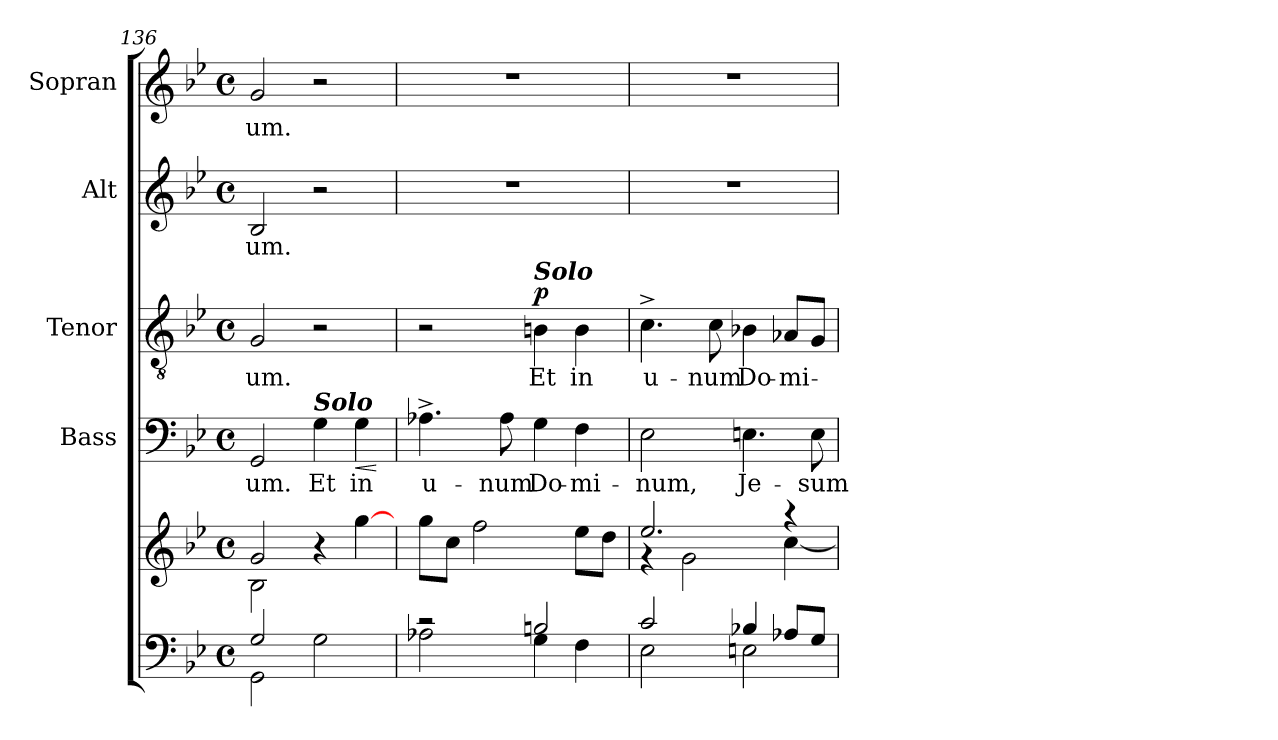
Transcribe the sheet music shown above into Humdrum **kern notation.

**kern	**kern	**kern	**text	**dynam	**kern	**text	**dynam	**kern	**text	**kern	**text
*part5	*part5	*part4	*part4	*part4	*part3	*part3	*part3	*part2	*part2	*part1	*part1
*staff6	*staff5	*staff4	*staff4	*staff4	*staff3	*staff3	*staff3	*staff2	*staff2	*staff1	*staff1
*	*	*I"Bass	*	*	*I"Tenor	*	*	*I"Alt	*	*I"Sopran	*
*	*	*I'B.	*	*	*I'T.	*	*	*I'A.	*	*I'S.	*
*clefF4	*clefG2	*clefF4	*	*	*clefGv2	*	*	*clefG2	*	*clefG2	*
*k[b-e-]	*k[b-e-]	*k[b-e-]	*	*	*k[b-e-]	*	*	*k[b-e-]	*	*k[b-e-]	*
*B-:	*B-:	*B-:	*	*	*B-:	*	*	*B-:	*	*B-:	*
*M4/4	*M4/4	*M4/4	*	*	*M4/4	*	*	*M4/4	*	*M4/4	*
*met(c)	*met(c)	*met(c)	*	*	*met(c)	*	*	*met(c)	*	*met(c)	*
=136	=136	=136	=136	=136	=136	=136	=136	=136	=136	=136	=136
*^	*^	*	*	*	*	*	*	*	*	*	*
!	!	!	!	!	!LO:LY:b	!	!	!LO:LY:b	!	!	!LO:LY:b	!	!LO:LY:b
2G/	2GG\	2g/	2B-\	2GG/	-um.	.	2G/	-um.	.	2B-/	-um.	2g/	-um.
!	!	!	!	!LO:TX:a:Bi:t=Solo	!	!	!	!	!	!	!	!	!
!	!	!	!	!	!LO:LY:b	!	!	!	!	!	!	!	!
2ryy	2G\	2ryy	4r	4G\	Et	.	2r	.	.	2r	.	2r	.
!	!	!	!	!	!LO:LY:b	!LO:HP:b	!	!	!	!	!	!	!
.	.	.	[>4gg\	4G\	in	<	.	.	.	.	.	.	.
*v	*v	*	*	*	*	*	*	*	*	*	*	*	*
*	*v	*v	*	*	*	*	*	*	*	*	*	*
.	.	.	.	[	.	.	.	.	.	.	.
=137	=137	=137	=137	=137	=137	=137	=137	=137	=137	=137	=137
*^	*	*	*	*	*	*	*	*	*	*	*
!	!	!	!	!LO:LY:b	!	!	!	!	!	!	!	!
2rc	2A-X\	8gg\L	4.A-X^>\	u-	.	2r	.	.	1r	.	1r	.
.	.	8cc\J	.	.	.	.	.	.	.	.	.	.
.	.	2ff\	.	.	.	.	.	.	.	.	.	.
!	!	!	!	!LO:LY:b	!	!	!	!	!	!	!	!
.	.	.	8A-\	-num	.	.	.	.	.	.	.	.
!	!	!	!	!	!	!LO:TX:a:Bi:t=Solo	!	!	!	!	!	!
!	!	!	!	!LO:LY:b	!	!	!LO:LY:b	!LO:DY:a	!	!	!	!
2Bn/	4G\	.	4G\	Do-	.	4Bn\	Et	p	.	.	.	.
!	!	!	!	!LO:LY:b	!	!	!LO:LY:b	!	!	!	!	!
.	4F\	8ee-\L	4F\	-mi-	.	4B\	in	.	.	.	.	.
.	.	8dd\J	.	.	.	.	.	.	.	.	.	.
=138	=138	=138	=138	=138	=138	=138	=138	=138	=138	=138	=138	=138
*	*	*^	*	*	*	*	*	*	*	*	*	*
!	!	!	!	!	!LO:LY:b	!	!	!LO:LY:b	!	!	!	!	!
2c/	2E-\	2.ee-/	4rg	2E-\	-num,	.	4.c^>\	u-	.	1r	.	1r	.
.	.	.	2g\	.	.	.	.	.	.	.	.	.	.
!	!	!	!	!	!	!	!	!LO:LY:b	!	!	!	!	!
.	.	.	.	.	.	.	8c\	-num	.	.	.	.	.
!	!	!	!	!	!LO:LY:b	!	!	!LO:LY:b	!	!	!	!	!
4B-X/	2En\	.	.	4.En\	Je-	.	4B-X\	Do-	.	.	.	.	.
!	!	!	!	!	!	!	!	!LO:LY:b	!	!	!	!	!
8A-X/L	.	4raa	[<4cc\	.	.	.	8A-X/L	-mi-	.	.	.	.	.
!	!	!	!	!	!LO:LY:b	!	!	!	!	!	!	!	!
8G/J	.	.	.	8E\	-sum	.	8G/J	.	.	.	.	.	.
*v	*v	*	*	*	*	*	*	*	*	*	*	*	*
*	*v	*v	*	*	*	*	*	*	*	*	*	*
=	=	=	=	=	=	=	=	=	=	=	=
*-	*-	*-	*-	*-	*-	*-	*-	*-	*-	*-	*-
